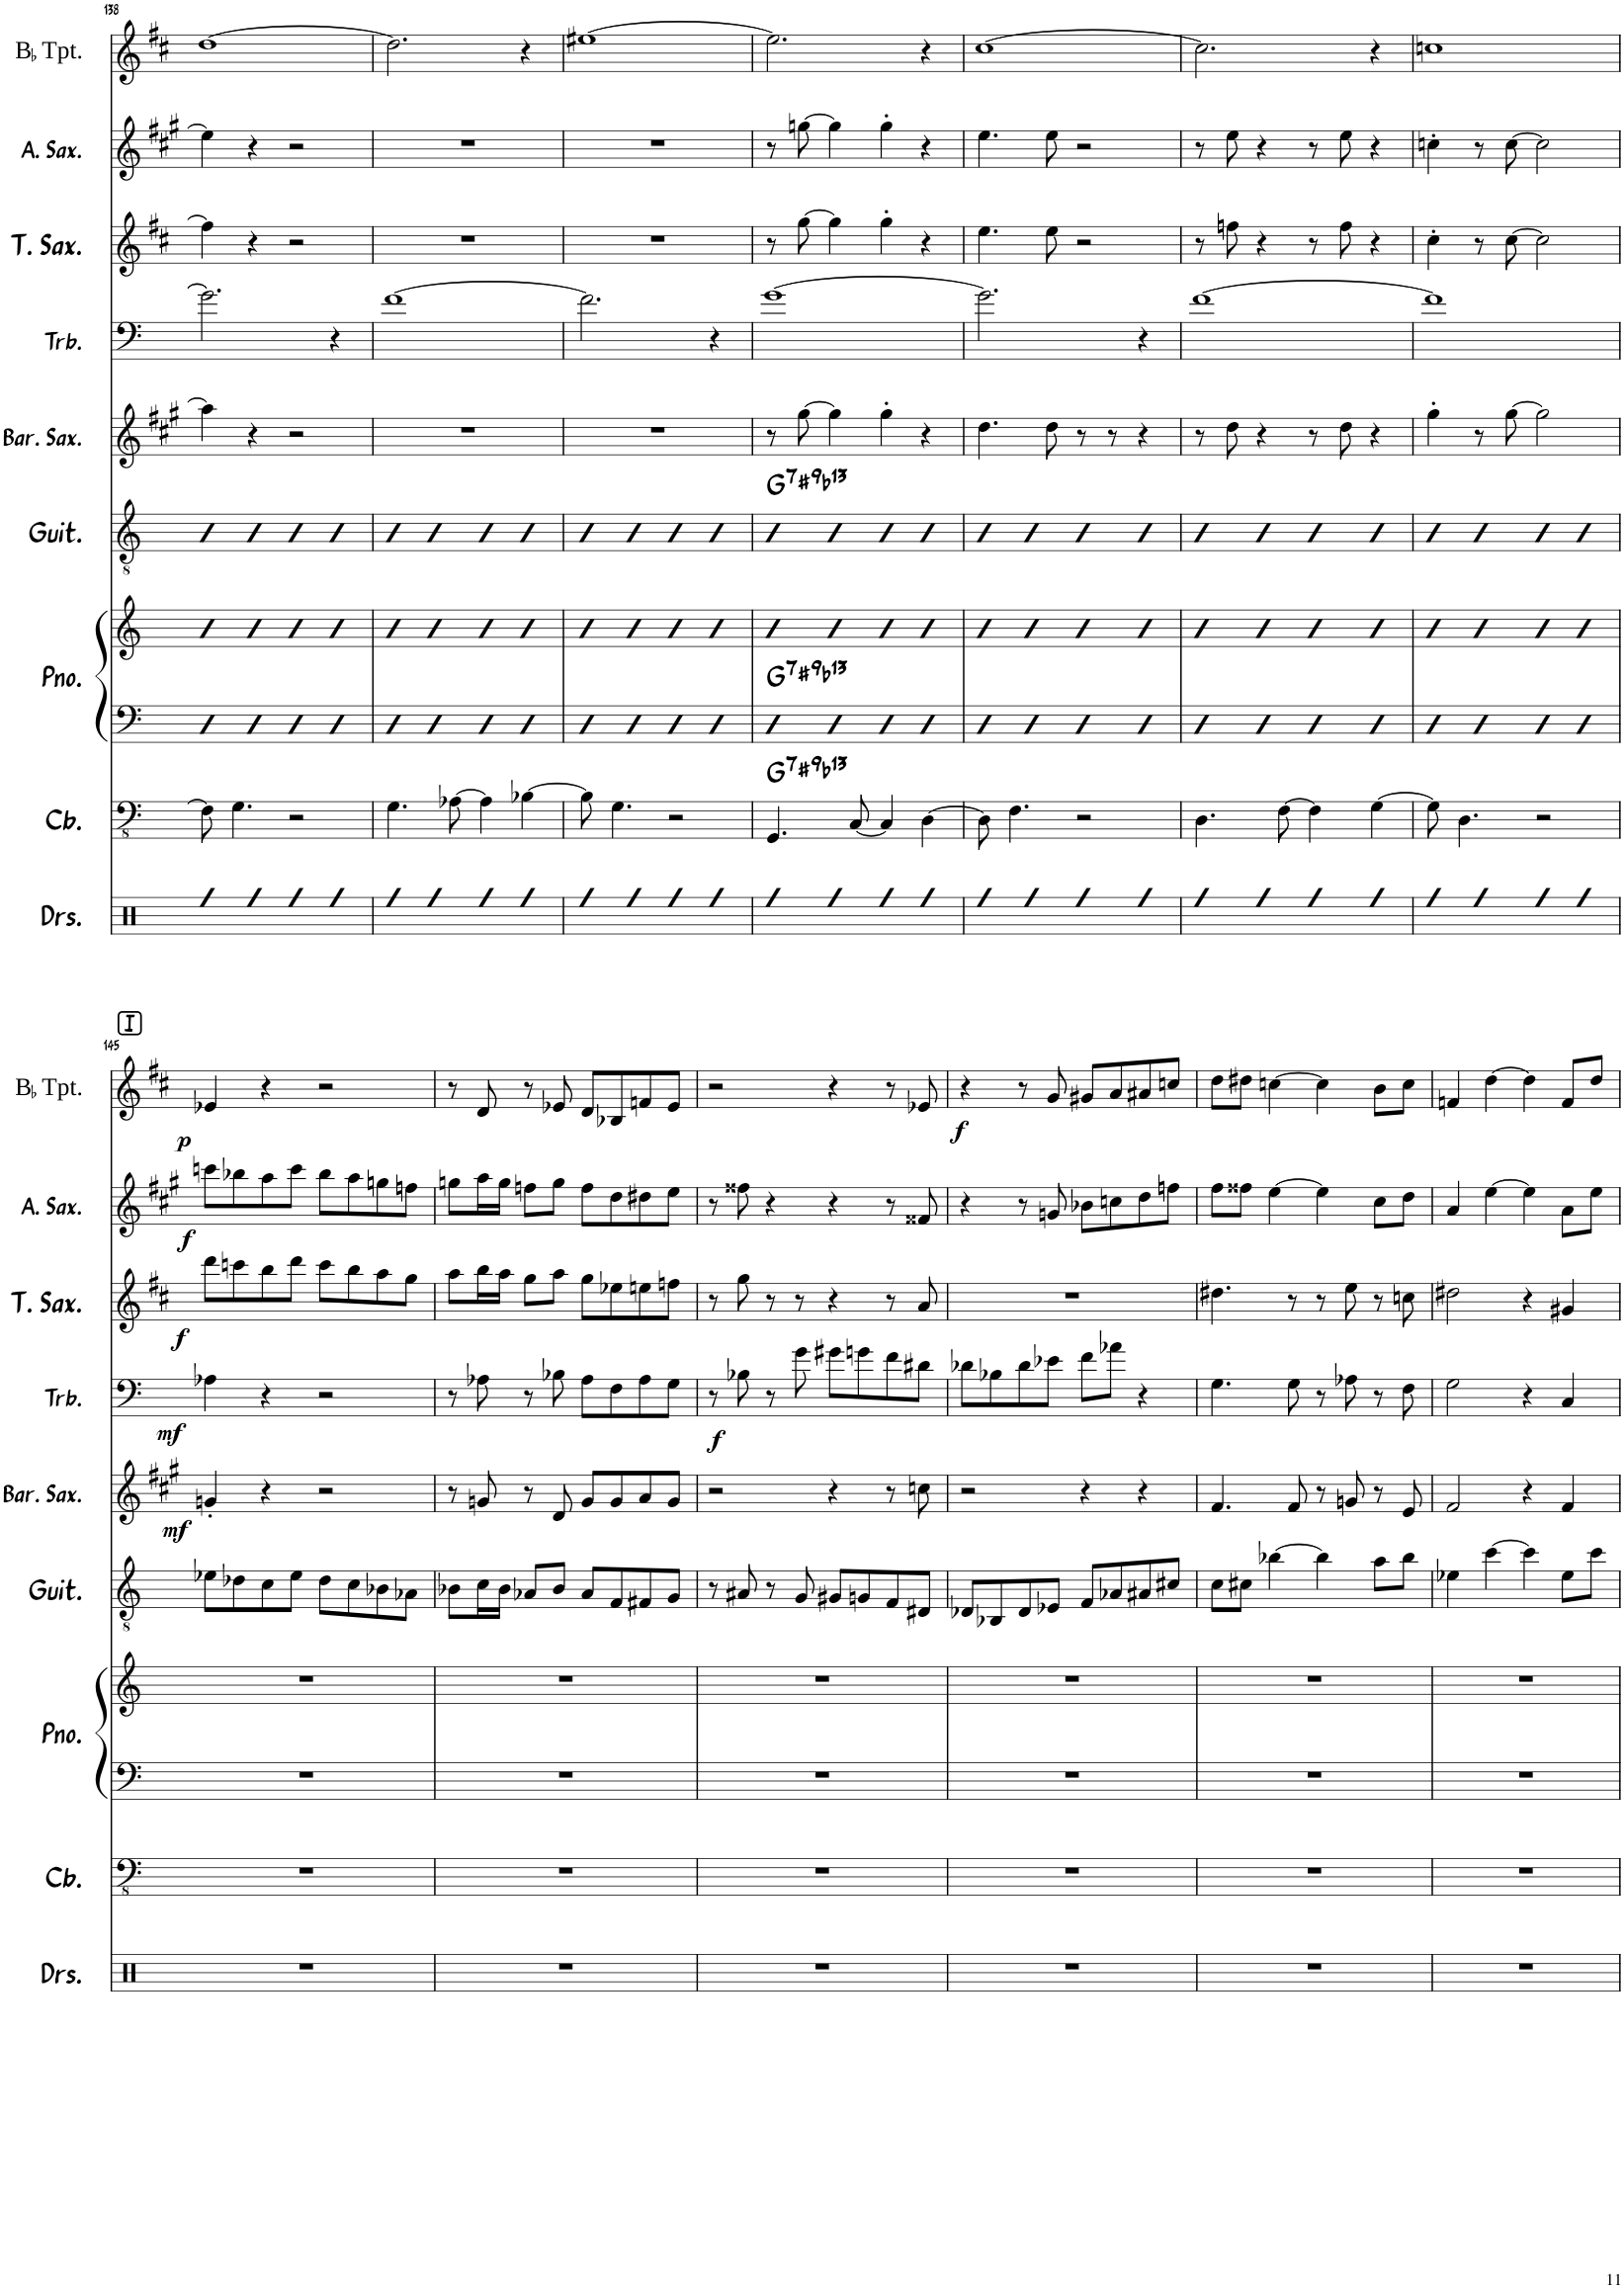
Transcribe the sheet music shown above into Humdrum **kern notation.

**kern	**kern	**harte	**kern	**kern	**harte	**kern	**harte	**kern	**dynam	**kern	**dynam	**kern	**dynam	**kern	**dynam	**kern	**dynam
*part9	*part8	*part8	*part7	*part7	*part7	*part6	*part6	*part5	*part5	*part4	*part4	*part3	*part3	*part2	*part2	*part1	*part1
*staff10	*staff9	*	*staff8	*staff7	*	*staff6	*	*staff5	*staff5	*staff4	*staff4	*staff3	*staff3	*staff2	*staff2	*staff1	*staff1
*I"Drumset	*I"Double Bass	*	*I"Piano	*	*	*I"Guitar	*	*I"Baritone Saxophone	*	*I"Trombone	*	*I"Tenor Saxophone	*	*I"Alto Saxophone	*	*I"BaccidentalFlat Trumpet	*
*I'Drs.	*	*	*I'Pno.	*	*	*I'Guit.	*	*I'Bar. Sax.	*	*I'Trb.	*	*I'T. Sax.	*	*I'A. Sax.	*	*I'BaccidentalFlat Tpt.	*
!!LO:PB:g=z
*clefX	*clefFv4	*	*clefF4	*clefG2	*	*clefGv2	*	*clefG2	*	*clefF4	*	*clefG2	*	*clefG2	*	*clefG2	*
*	*	*	*	*	*	*	*	*Trd12c21	*	*	*	*Trd8c14	*	*Trd5c9	*	*Trd1c2	*
*k[]	*k[]	*	*k[]	*k[]	*	*k[]	*	*k[f#c#g#]	*	*k[]	*	*k[f#c#]	*	*k[f#c#g#]	*	*k[f#c#]	*
*M4/4	*M4/4	*	*M4/4	*M4/4	*	*M4/4	*	*M4/4	*	*M4/4	*	*M4/4	*	*M4/4	*	*M4/4	*
=138	=138	=138	=138	=138	=138	=138	=138	=138	=138	=138	=138	=138	=138	=138	=138	=138	=138
4Rff	8FF\]	.	4D	4b	.	4B	.	4aa\]	.	2.g\]	.	4ff\]	.	4ee\]	.	[1dd	.
.	4.GG\	.	.	.	.	.	.	.	.	.	.	.	.	.	.	.	.
4Rff	.	.	4D	4b	.	4B	.	4r	.	.	.	4r	.	4r	.	.	.
4Rff	2r	.	4D	4b	.	4B	.	2r	.	.	.	2r	.	2r	.	.	.
4Rff	.	.	4D	4b	.	4B	.	.	.	4r	.	.	.	.	.	.	.
=139	=139	=139	=139	=139	=139	=139	=139	=139	=139	=139	=139	=139	=139	=139	=139	=139	=139
4Rff	4.GG\	.	4D	4b	.	4B	.	1r	.	[1f	.	1r	.	1r	.	2.dd\]	.
4Rff	.	.	4D	4b	.	4B	.	.	.	.	.	.	.	.	.	.	.
.	[8AA-X\	.	.	.	.	.	.	.	.	.	.	.	.	.	.	.	.
4Rff	4AA-\]	.	4D	4b	.	4B	.	.	.	.	.	.	.	.	.	.	.
4Rff	[4BB-X\	.	4D	4b	.	4B	.	.	.	.	.	.	.	.	.	4r	.
=140	=140	=140	=140	=140	=140	=140	=140	=140	=140	=140	=140	=140	=140	=140	=140	=140	=140
4Rff	8BB-\]	.	4D	4b	.	4B	.	1r	.	2.f\]	.	1r	.	1r	.	[1ee#X	.
.	4.GG\	.	.	.	.	.	.	.	.	.	.	.	.	.	.	.	.
4Rff	.	.	4D	4b	.	4B	.	.	.	.	.	.	.	.	.	.	.
4Rff	2r	.	4D	4b	.	4B	.	.	.	.	.	.	.	.	.	.	.
4Rff	.	.	4D	4b	.	4B	.	.	.	4r	.	.	.	.	.	.	.
=141	=141	=141	=141	=141	=141	=141	=141	=141	=141	=141	=141	=141	=141	=141	=141	=141	=141
!	!	!LO:H:kt=7	!	!	!LO:H:kt=7	!	!LO:H:kt=7	!	!	!	!	!	!	!	!	!	!
4Rff	4.GGG/	G:7(#9,b13)	4D	4b	G:7(#9,b13)	4B	G:7(#9,b13)	8r	.	[1g	.	8r	.	8r	.	2.ee#\]	.
.	.	.	.	.	.	.	.	[8gg#\	.	.	.	[8gg\	.	[8ggn\	.	.	.
4Rff	.	.	4D	4b	.	4B	.	4gg#\]	.	.	.	4gg\]	.	4gg\]	.	.	.
.	[8CC/	.	.	.	.	.	.	.	.	.	.	.	.	.	.	.	.
4Rff	4CC/]	.	4D	4b	.	4B	.	4gg#'\	.	.	.	4gg'\	.	4gg'\	.	.	.
4Rff	[4DD\	.	4D	4b	.	4B	.	4r	.	.	.	4r	.	4r	.	4r	.
=142	=142	=142	=142	=142	=142	=142	=142	=142	=142	=142	=142	=142	=142	=142	=142	=142	=142
4Rff	8DD\]	.	4D	4b	.	4B	.	4.dd\	.	2.g\]	.	4.ee\	.	4.ee\	.	[1cc#	.
.	4.FF\	.	.	.	.	.	.	.	.	.	.	.	.	.	.	.	.
4Rff	.	.	4D	4b	.	4B	.	.	.	.	.	.	.	.	.	.	.
.	.	.	.	.	.	.	.	8dd\	.	.	.	8ee\	.	8ee\	.	.	.
4Rff	2r	.	4D	4b	.	4B	.	8r	.	.	.	2r	.	2r	.	.	.
.	.	.	.	.	.	.	.	8r	.	.	.	.	.	.	.	.	.
4Rff	.	.	4D	4b	.	4B	.	4r	.	4r	.	.	.	.	.	.	.
=143	=143	=143	=143	=143	=143	=143	=143	=143	=143	=143	=143	=143	=143	=143	=143	=143	=143
4Rff	4.DD\	.	4D	4b	.	4B	.	8r	.	[1f	.	8r	.	8r	.	2.cc#\]	.
.	.	.	.	.	.	.	.	8dd\	.	.	.	8ffn\	.	8ee\	.	.	.
4Rff	.	.	4D	4b	.	4B	.	4r	.	.	.	4r	.	4r	.	.	.
.	[8FF\	.	.	.	.	.	.	.	.	.	.	.	.	.	.	.	.
4Rff	4FF\]	.	4D	4b	.	4B	.	8r	.	.	.	8r	.	8r	.	.	.
.	.	.	.	.	.	.	.	8dd\	.	.	.	8ff\	.	8ee\	.	.	.
4Rff	[4GG\	.	4D	4b	.	4B	.	4r	.	.	.	4r	.	4r	.	4r	.
=144	=144	=144	=144	=144	=144	=144	=144	=144	=144	=144	=144	=144	=144	=144	=144	=144	=144
4Rff	8GG\]	.	4D	4b	.	4B	.	4gg#'\	.	1f]	.	4cc#'\	.	4ccn'\	.	1ccn	.
.	4.DD\	.	.	.	.	.	.	.	.	.	.	.	.	.	.	.	.
4Rff	.	.	4D	4b	.	4B	.	8r	.	.	.	8r	.	8r	.	.	.
.	.	.	.	.	.	.	.	[8gg#\	.	.	.	[8cc#\	.	[8cc\	.	.	.
4Rff	2r	.	4D	4b	.	4B	.	2gg#\]	.	.	.	2cc#\]	.	2cc\]	.	.	.
4Rff	.	.	4D	4b	.	4B	.	.	.	.	.	.	.	.	.	.	.
!!LO:LB:g=z
!!LO:REH:place=s1:a:rj:fs=12:t=I
=145	=145	=145	=145	=145	=145	=145	=145	=145	=145	=145	=145	=145	=145	=145	=145	=145	=145
!	!	!	!	!	!	!	!	!	!LO:DY:b	!	!LO:DY:b	!	!LO:DY:b	!	!LO:DY:b	!	!LO:DY:b
1r	1r	.	1r	1r	.	8e-X\L	.	4gn'/	mf	4A-X\	mf	8ddd\L	f	8cccn\L	f	4e-X/	p
.	.	.	.	.	.	8d-X\	.	.	.	.	.	8cccn\	.	8bb-X\	.	.	.
.	.	.	.	.	.	8c\	.	4r	.	4r	.	8bb\	.	8aa\	.	4r	.
.	.	.	.	.	.	8e-\J	.	.	.	.	.	8ddd\J	.	8ccc\J	.	.	.
.	.	.	.	.	.	8d-\L	.	2r	.	2r	.	8ccc\L	.	8bb-\L	.	2r	.
.	.	.	.	.	.	8c\	.	.	.	.	.	8bb\	.	8aa\	.	.	.
.	.	.	.	.	.	8B-X\	.	.	.	.	.	8aa\	.	8ggn\	.	.	.
.	.	.	.	.	.	8A-X\J	.	.	.	.	.	8gg\J	.	8ffn\J	.	.	.
=146	=146	=146	=146	=146	=146	=146	=146	=146	=146	=146	=146	=146	=146	=146	=146	=146	=146
1r	1r	.	1r	1r	.	8B-X\L	.	8r	.	8r	.	8aa\L	.	8ggn\L	.	8r	.
.	.	.	.	.	.	16c\L	.	8gn/	.	8A-X\	.	16bb\L	.	16aa\L	.	8d/	.
.	.	.	.	.	.	16B-\JJ	.	.	.	.	.	16aa\JJ	.	16gg\JJ	.	.	.
.	.	.	.	.	.	8A-X/L	.	8r	.	8r	.	8gg\L	.	8ffn\L	.	8r	.
.	.	.	.	.	.	8B-/J	.	8d/	.	8B-X\	.	8aa\J	.	8gg\J	.	8e-X/	.
.	.	.	.	.	.	8A-/L	.	8g/L	.	8A-\L	.	8gg\L	.	8ff\L	.	8d/L	.
.	.	.	.	.	.	8F/	.	8g/	.	8F\	.	8ee-X\	.	8dd\	.	8B-X/	.
.	.	.	.	.	.	8F#X/	.	8a/	.	8A-\	.	8een\	.	8dd#X\	.	8fn/	.
.	.	.	.	.	.	8G/J	.	8g/J	.	8G\J	.	8ffn\J	.	8ee\J	.	8e-/J	.
=147	=147	=147	=147	=147	=147	=147	=147	=147	=147	=147	=147	=147	=147	=147	=147	=147	=147
!	!	!	!	!	!	!	!	!	!	!	!LO:DY:b	!	!	!	!	!	!
1r	1r	.	1r	1r	.	8r	.	2r	.	8r	f	8r	.	8r	.	2r	.
.	.	.	.	.	.	8A#X/	.	.	.	8B-X\	.	8gg\	.	8ff##X\	.	.	.
.	.	.	.	.	.	8r	.	.	.	8r	.	8r	.	4r	.	.	.
.	.	.	.	.	.	8G/	.	.	.	8g\	.	8r	.	.	.	.	.
.	.	.	.	.	.	8G#X/L	.	4r	.	8g#X\L	.	4r	.	4r	.	4r	.
.	.	.	.	.	.	8Gn/	.	.	.	8gn\	.	.	.	.	.	.	.
.	.	.	.	.	.	8F/	.	8r	.	8f\	.	8r	.	8r	.	8r	.
.	.	.	.	.	.	8D#X/J	.	8ccn\	.	8d#X\J	.	8a/	.	8f##X/	.	8e-X/	.
=148	=148	=148	=148	=148	=148	=148	=148	=148	=148	=148	=148	=148	=148	=148	=148	=148	=148
!	!	!	!	!	!	!	!	!	!	!	!	!	!	!	!	!	!LO:DY:b
1r	1r	.	1r	1r	.	8D-X/L	.	2r	.	8d-X\L	.	1r	.	4r	.	4r	f
.	.	.	.	.	.	8BB-X/	.	.	.	8B-X\	.	.	.	.	.	.	.
.	.	.	.	.	.	8D-/	.	.	.	8d-\	.	.	.	8r	.	8r	.
.	.	.	.	.	.	8E-X/J	.	.	.	8e-X\J	.	.	.	8gn/	.	8g/	.
.	.	.	.	.	.	8F/L	.	4r	.	8f\L	.	.	.	8b-X\L	.	8g#X/L	.
.	.	.	.	.	.	8A-X/	.	.	.	8a-X\J	.	.	.	8ccn\	.	8a/	.
.	.	.	.	.	.	8A#X/	.	4r	.	4r	.	.	.	8dd\	.	8a#X/	.
.	.	.	.	.	.	8c#X/J	.	.	.	.	.	.	.	8ffn\J	.	8ccn/J	.
=149	=149	=149	=149	=149	=149	=149	=149	=149	=149	=149	=149	=149	=149	=149	=149	=149	=149
1r	1r	.	1r	1r	.	8c\L	.	4.f#/	.	4.G\	.	4.dd#X\	.	8ff#\L	.	8dd\L	.
.	.	.	.	.	.	8c#X\J	.	.	.	.	.	.	.	8ff##X\J	.	8dd#X\J	.
.	.	.	.	.	.	[4b-X\	.	.	.	.	.	.	.	[4ee\	.	[4ccn\	.
.	.	.	.	.	.	.	.	8f#/	.	8G\	.	8r	.	.	.	.	.
.	.	.	.	.	.	4b-\]	.	8r	.	8r	.	8r	.	4ee\]	.	4cc\]	.
.	.	.	.	.	.	.	.	8gn/	.	8A-X\	.	8ee\	.	.	.	.	.
.	.	.	.	.	.	8a\L	.	8r	.	8r	.	8r	.	8cc#\L	.	8b\L	.
.	.	.	.	.	.	8b-\J	.	8e/	.	8F\	.	8ccn\	.	8dd\J	.	8cc\J	.
=150	=150	=150	=150	=150	=150	=150	=150	=150	=150	=150	=150	=150	=150	=150	=150	=150	=150
1r	1r	.	1r	1r	.	4e-X\	.	2f#/	.	2G\	.	2dd#X\	.	4a/	.	4fn/	.
.	.	.	.	.	.	[4cc\	.	.	.	.	.	.	.	[4ee\	.	[4dd\	.
.	.	.	.	.	.	4cc\]	.	4r	.	4r	.	4r	.	4ee\]	.	4dd\]	.
.	.	.	.	.	.	8e-\L	.	4f#/	.	4C/	.	4g#X/	.	8a\L	.	8f/L	.
.	.	.	.	.	.	8cc\J	.	.	.	.	.	.	.	8ee\J	.	8dd/J	.
=	=	=	=	=	=	=	=	=	=	=	=	=	=	=	=	=	=
*-	*-	*-	*-	*-	*-	*-	*-	*-	*-	*-	*-	*-	*-	*-	*-	*-	*-
